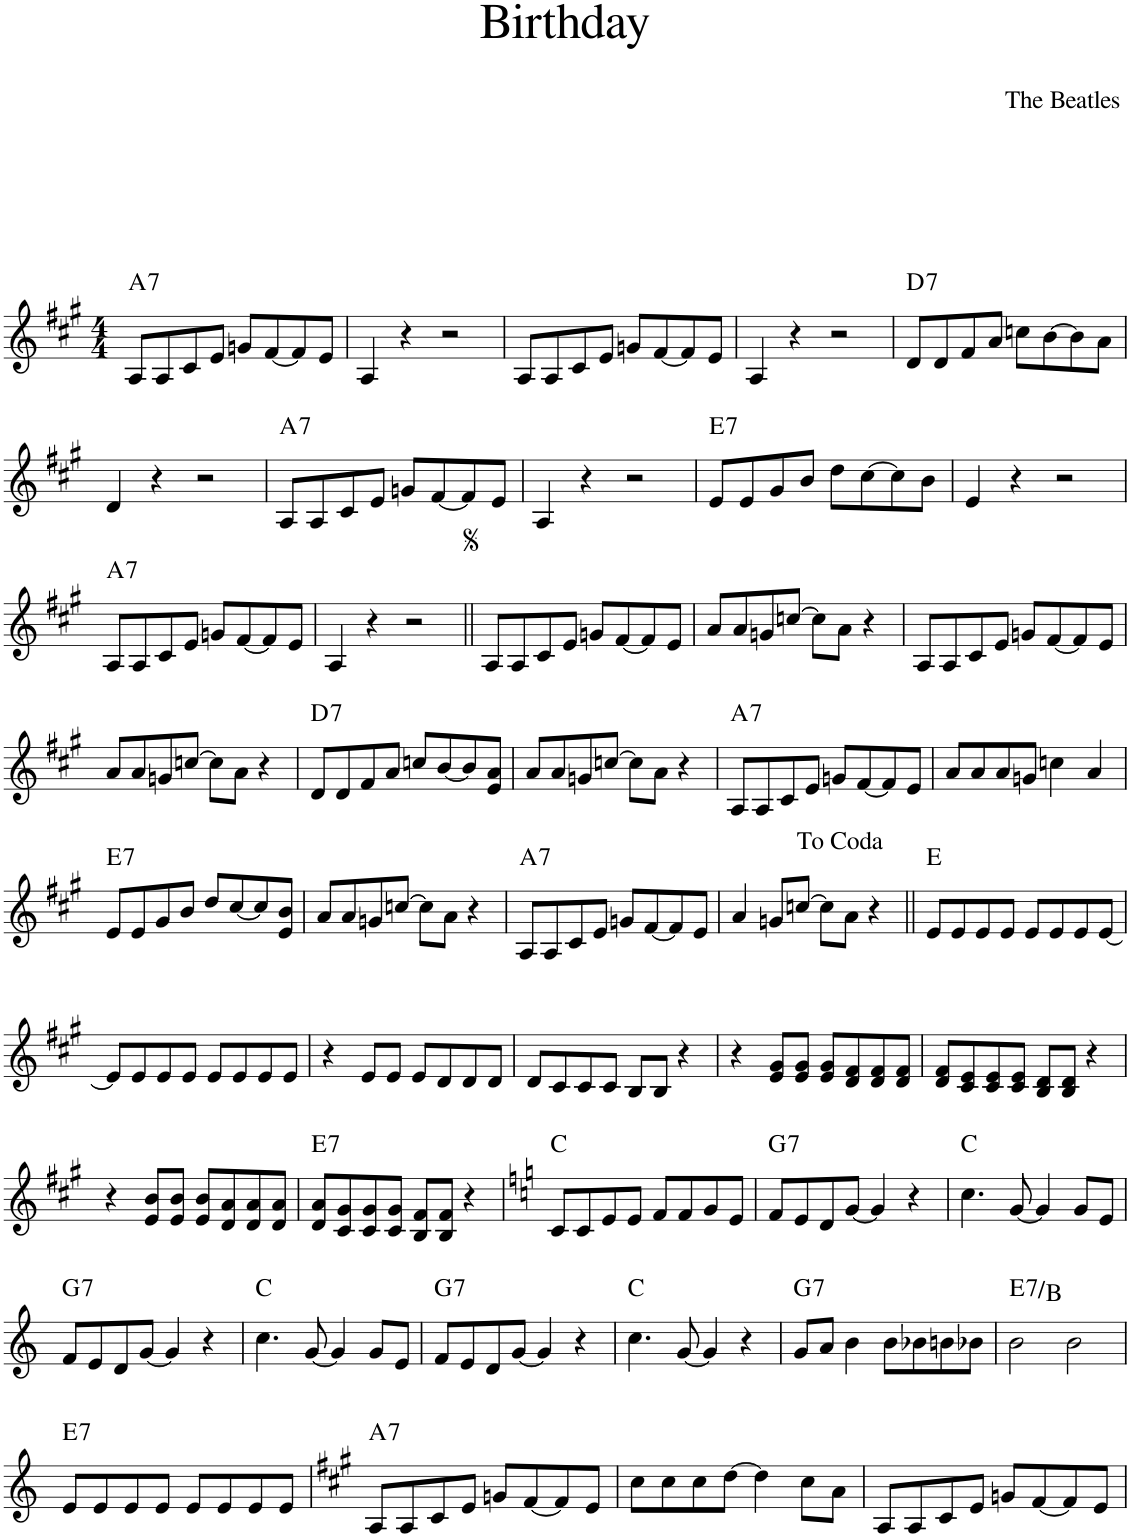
**kern	**harte
*part1	*part1
*staff1	*
*I"Piano	*
*I'Pno.	*
*clefG2	*
*k[f#c#g#]	*
*M4/4	*
=1	=1
!	!LO:H:kt=7
8A/L	A:7
8A/	.
8c#/	.
8e/J	.
8gn/L	.
[8f#/	.
8f#/]	.
8e/J	.
=2	=2
4A/	.
4r	.
2r	.
=3	=3
8A/L	.
8A/	.
8c#/	.
8e/J	.
8gn/L	.
[8f#/	.
8f#/]	.
8e/J	.
=4	=4
4A/	.
4r	.
2r	.
=5	=5
!	!LO:H:kt=7
8d/L	D:7
8d/	.
8f#/	.
8a/J	.
8ccn\L	.
[8b\	.
8b\]	.
8a\J	.
!!LO:LB:g=z
=6	=6
4d/	.
4r	.
2r	.
=7	=7
!	!LO:H:kt=7
8A/L	A:7
8A/	.
8c#/	.
8e/J	.
8gn/L	.
[8f#/	.
8f#/]	.
8e/J	.
=8	=8
4A/	.
4r	.
2r	.
=9	=9
!	!LO:H:kt=7
8e/L	E:7
8e/	.
8g#/	.
8b/J	.
8dd\L	.
[8cc#\	.
8cc#\]	.
8b\J	.
=10	=10
4e/	.
4r	.
2r	.
!!LO:LB:g=z
=11	=11
!	!LO:H:kt=7
8A/L	A:7
8A/	.
8c#/	.
8e/J	.
8gn/L	.
[8f#/	.
8f#/]	.
8e/J	.
=12	=12
4A/	.
4r	.
2r	.
=13||	=13||
8A/L	.
8A/	.
8c#/	.
8e/J	.
8gn/L	.
[8f#/	.
8f#/]	.
8e/J	.
=14	=14
8a/L	.
8a/	.
8gn/	.
[8ccn/J	.
8cc\L]	.
8a\J	.
4r	.
=15	=15
8A/L	.
8A/	.
8c#/	.
8e/J	.
8gn/L	.
[8f#/	.
8f#/]	.
8e/J	.
!!LO:LB:g=z
=16	=16
8a/L	.
8a/	.
8gn/	.
[8ccn/J	.
8cc\L]	.
8a\J	.
4r	.
=17	=17
!	!LO:H:kt=7
8d/L	D:7
8d/	.
8f#/	.
8a/J	.
8ccn/L	.
[8b/	.
8b/]	.
8e/ 8a/J	.
=18	=18
8a/L	.
8a/	.
8gn/	.
[8ccn/J	.
8cc\L]	.
8a\J	.
4r	.
=19	=19
!	!LO:H:kt=7
8A/L	A:7
8A/	.
8c#/	.
8e/J	.
8gn/L	.
[8f#/	.
8f#/]	.
8e/J	.
=20	=20
8a/L	.
8a/	.
8a/	.
8gn/J	.
4ccn\	.
4a/	.
!!LO:LB:g=z
=21	=21
!	!LO:H:kt=7
8e/L	E:7
8e/	.
8g#/	.
8b/J	.
8dd/L	.
[8cc#/	.
8cc#/]	.
8e/ 8b/J	.
=22	=22
8a/L	.
8a/	.
8gn/	.
[8ccn/J	.
8cc\L]	.
8a\J	.
4r	.
=23	=23
!	!LO:H:kt=7
8A/L	A:7
8A/	.
8c#/	.
8e/J	.
8gn/L	.
[8f#/	.
8f#/]	.
8e/J	.
=24	=24
4a/	.
8gn/L	.
[8ccn/J	.
8cc\L]	.
8a\J	.
4r	.
=25||	=25||
8e/L	E:maj
8e/	.
8e/	.
8e/J	.
8e/L	.
8e/	.
8e/	.
[8e/J	.
!!LO:LB:g=z
=26	=26
8e/L]	.
8e/	.
8e/	.
8e/J	.
8e/L	.
8e/	.
8e/	.
8e/J	.
=27	=27
4r	.
8e/L	.
8e/J	.
8e/L	.
8d/	.
8d/	.
8d/J	.
=28	=28
8d/L	.
8c#/	.
8c#/	.
8c#/J	.
8B/L	.
8B/J	.
4r	.
=29	=29
4r	.
8e/ 8g#/L	.
8e/ 8g#/J	.
8e/ 8g#/L	.
8d/ 8f#/	.
8d/ 8f#/	.
8d/ 8f#/J	.
=30	=30
8d/ 8f#/L	.
8c#/ 8e/	.
8c#/ 8e/	.
8c#/ 8e/J	.
8B/ 8d/L	.
8B/ 8d/J	.
4r	.
!!LO:LB:g=z
=31	=31
4r	.
8e/ 8b/L	.
8e/ 8b/J	.
8e/ 8b/L	.
8d/ 8a/	.
8d/ 8a/	.
8d/ 8a/J	.
=32	=32
!	!LO:H:kt=7
8d/ 8a/L	E:7
8c#/ 8g#/	.
8c#/ 8g#/	.
8c#/ 8g#/J	.
8B/ 8f#/L	.
8B/ 8f#/J	.
4r	.
=33	=33
*k[]	*
8c/L	C:maj
8c/	.
8e/	.
8e/J	.
8f/L	.
8f/	.
8g/	.
8e/J	.
=34	=34
!	!LO:H:kt=7
8f/L	G:7
8e/	.
8d/	.
[8g/J	.
4g/]	.
4r	.
=35	=35
4.cc\	C:maj
[8g/	.
4g/]	.
8g/L	.
8e/J	.
!!LO:LB:g=z
=36	=36
!	!LO:H:kt=7
8f/L	G:7
8e/	.
8d/	.
[8g/J	.
4g/]	.
4r	.
=37	=37
4.cc\	C:maj
[8g/	.
4g/]	.
8g/L	.
8e/J	.
=38	=38
!	!LO:H:kt=7
8f/L	G:7
8e/	.
8d/	.
[8g/J	.
4g/]	.
4r	.
=39	=39
4.cc\	C:maj
[8g/	.
4g/]	.
4r	.
=40	=40
!	!LO:H:kt=7
8g/L	G:7
8a/J	.
4b\	.
8b\L	.
8b-X\	.
8bn\	.
8b-X\J	.
=41	=41
!	!LO:H:kt=7
2b\	E:7/5
2b\	.
!!LO:LB:g=z
=42	=42
!	!LO:H:kt=7
8e/L	E:7
8e/	.
8e/	.
8e/J	.
8e/L	.
8e/	.
8e/	.
8e/J	.
=43	=43
*k[f#c#g#]	*
!	!LO:H:kt=7
8A/L	A:7
8A/	.
8c#/	.
8e/J	.
8gn/L	.
[8f#/	.
8f#/]	.
8e/J	.
=44	=44
8cc#\L	.
8cc#\	.
8cc#\	.
[8dd\J	.
4dd\]	.
8cc#\L	.
8a\J	.
=45	=45
8A/L	.
8A/	.
8c#/	.
8e/J	.
8gn/L	.
[8f#/	.
8f#/]	.
8e/J	.
=	=
*-	*-
